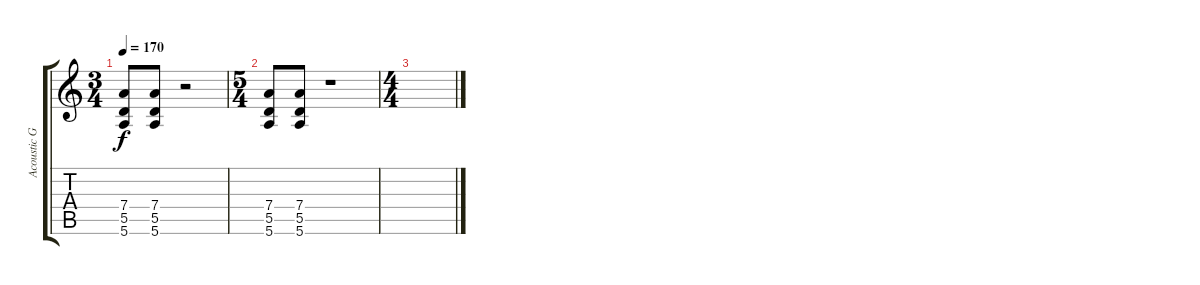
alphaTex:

\track ("Acoustic Gtr." "Acoustic G") {instrument acousticguitarsteel}
\staff {score tabs}
\tuning (E4 B3 G3 D3 A2 E2) {hide}
\ts (3 4)
\tempo 170
\clef g2
\ks c
(7.4 5.5 5.6).8{dy f} (7.4 5.5 5.6).8 r.2 |
\ts (5 4)
(7.4 5.5 5.6).8 (7.4 5.5 5.6).8 r.1 |
\ts (4 4)
